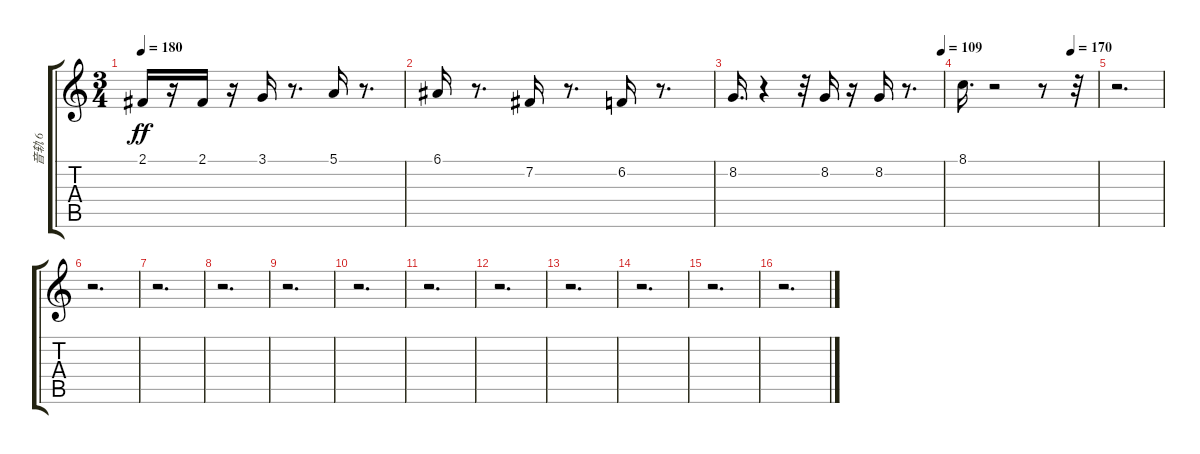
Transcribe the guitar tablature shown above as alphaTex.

\track ("音轨 6" "音轨 6") {instrument stringensemble1}
\staff {score tabs}
\tuning (E4 B3 G3 D3 A2 E2) {hide}
\ts (3 4)
\tempo 180
\clef g2
\ks c
2.1.16{dy ff} r.16 2.1.16 r.16 3.1.16 r.8{d} 5.1.16 r.8{d} |
6.1.16 r.8{d} 7.2.16 r.8{d} 6.2.16 r.8{d} |
\tempo (109 0.9930555555555556)
8.2.16{d} r.4 r.32 8.2.16 r.16 8.2.16 r.8{d} |
\tempo (170 0.8055555555555556)
8.1.16{d} r.2 r.8 r.32 |
r.2{d} |
r.2{d} |
r.2{d} |
r.2{d} |
r.2{d} |
r.2{d} |
r.2{d} |
r.2{d} |
r.2{d} |
r.2{d} |
r.2{d} |
r.2{d}
